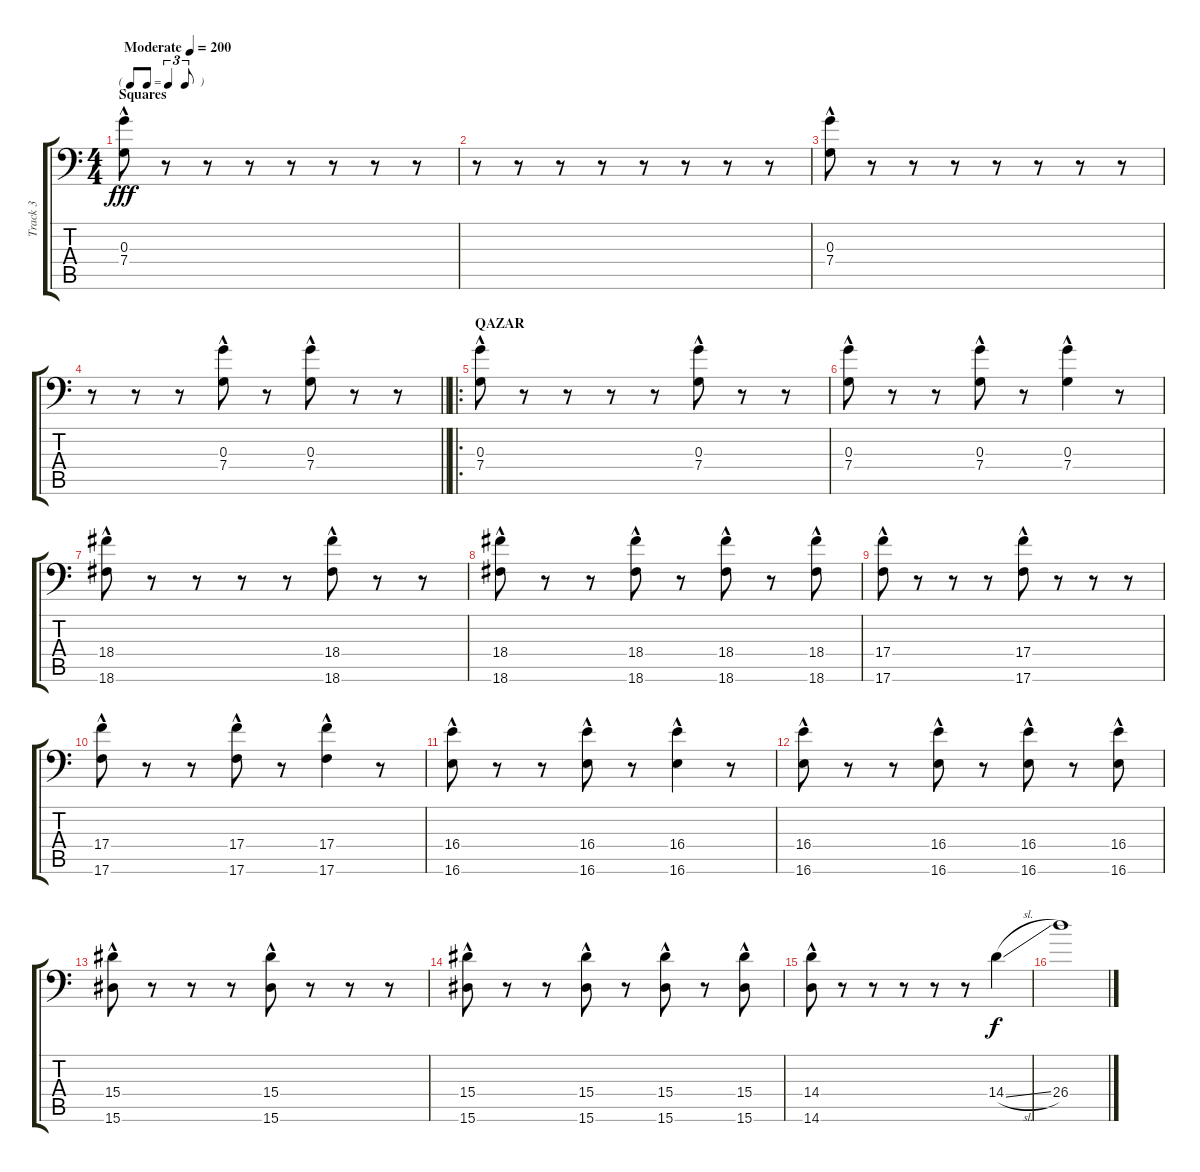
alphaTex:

\track ("Track 3" "Track 3") {instrument slapbass1}
\staff {score tabs}
\tuning (E4 B3 G3 C2 Gb1 C1) {hide}
\ts (4 4)
\tf triplet8th
\section ("" "Squares")
\tempo (200 "Moderate")
\clef f4
\ks c
(0.3{hac} 7.4{hac}).8{dy fff volume 16 balance 8 instrument electricbassfinger} r.8 r.8 r.8 r.8 r.8 r.8 r.8 |
r.8 r.8 r.8 r.8 r.8 r.8 r.8 r.8 |
(0.3{hac} 7.4{hac}).8 r.8 r.8 r.8 r.8 r.8 r.8 r.8 |
\barLineRight lightlight
r.8 r.8 r.8 (0.3{hac} 7.4{hac}).8 r.8 (0.3{hac} 7.4{hac}).8 r.8 r.8 |
\ro
\section ("" "QAZAR")
(0.3{hac} 7.4{hac}).8 r.8 r.8 r.8 r.8 (0.3{hac} 7.4{hac}).8 r.8 r.8 |
(0.3{hac} 7.4{hac}).8 r.8 r.8 (0.3{hac} 7.4{hac}).8 r.8 (0.3{hac} 7.4{hac}).4 r.8 |
(18.4{hac} 18.6{hac}).8 r.8 r.8 r.8 r.8 (18.4{hac} 18.6{hac}).8 r.8 r.8 |
(18.4{hac} 18.6{hac}).8 r.8 r.8 (18.4{hac} 18.6{hac}).8 r.8 (18.4{hac} 18.6{hac}).8 r.8 (18.4{hac} 18.6{hac}).8 |
(17.4{hac} 17.6{hac}).8 r.8 r.8 r.8 (17.4{hac} 17.6{hac}).8 r.8 r.8 r.8 |
(17.4{hac} 17.6{hac}).8 r.8 r.8 (17.4{hac} 17.6{hac}).8 r.8 (17.4{hac} 17.6{hac}).4 r.8 |
(16.4{hac} 16.6{hac}).8 r.8 r.8 (16.4{hac} 16.6{hac}).8 r.8 (16.4{hac} 16.6{hac}).4 r.8 |
(16.4{hac} 16.6{hac}).8 r.8 r.8 (16.4{hac} 16.6{hac}).8 r.8 (16.4{hac} 16.6{hac}).8 r.8 (16.4{hac} 16.6{hac}).8 |
(15.4{hac} 15.6{hac}).8 r.8 r.8 r.8 (15.4{hac} 15.6{hac}).8 r.8 r.8 r.8 |
(15.4{hac} 15.6{hac}).8 r.8 r.8 (15.4{hac} 15.6{hac}).8 r.8 (15.4{hac} 15.6{hac}).8 r.8 (15.4{hac} 15.6{hac}).8 |
(14.4{hac} 14.6{hac}).8 r.8 r.8 r.8 r.8 r.8 14.4{sl}.4{dy f} |
26.4.1
